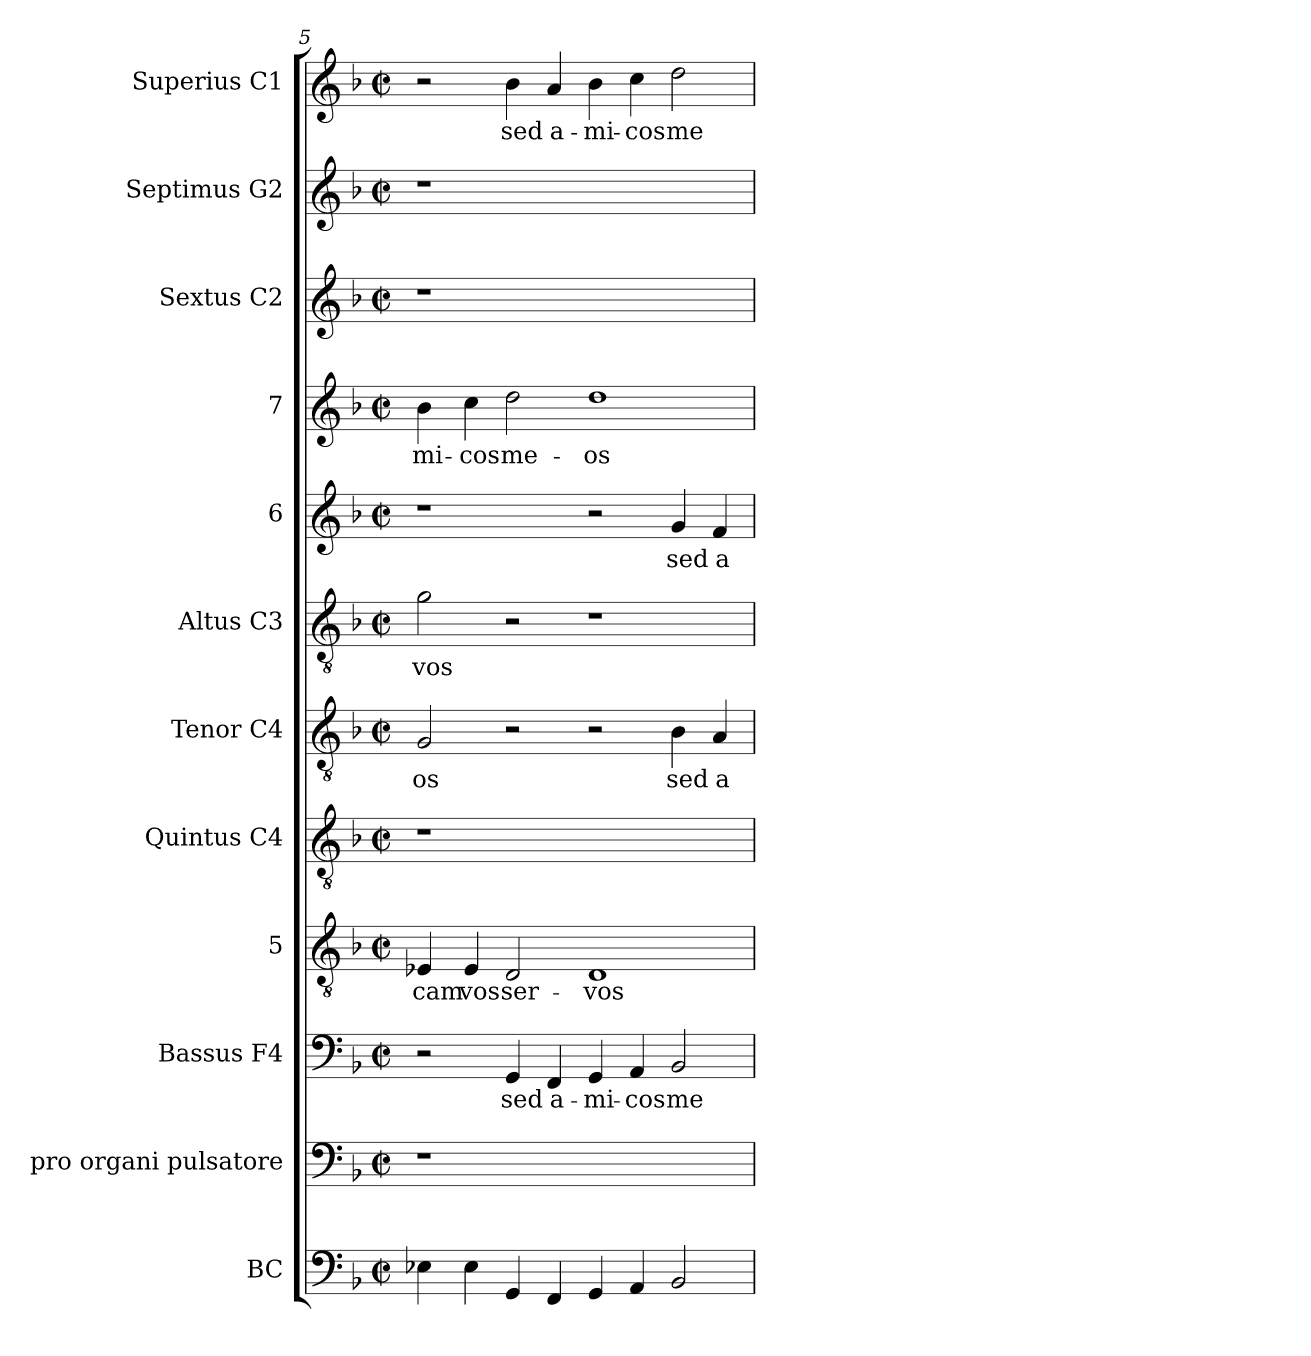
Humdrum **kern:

**kern	**kern	**kern	**text	**kern	**text	**kern	**kern	**text	**kern	**text	**kern	**text	**kern	**text	**kern	**kern	**kern	**text
*part12	*part11	*part10	*part10	*part9	*part9	*part8	*part7	*part7	*part6	*part6	*part5	*part5	*part4	*part4	*part3	*part2	*part1	*part1
*staff12	*staff11	*staff10	*staff10	*staff9	*staff9	*staff8	*staff7	*staff7	*staff6	*staff6	*staff5	*staff5	*staff4	*staff4	*staff3	*staff2	*staff1	*staff1
*I"BC	*I"pro organi  pulsatore	*I"Bassus  F4	*	*I"5	*	*I"Quintus  C4	*I"Tenor  C4	*	*I"Altus  C3	*	*I"6	*	*I"7	*	*I"Sextus  C2	*I"Septimus  G2	*I"Superius  C1	*
*I'BC	*	*I'B	*	*	*	*	*I'T	*	*I'A	*	*	*	*	*	*	*	*I'S	*
*clefF4	*clefF4	*clefF4	*	*clefGv2	*	*clefGv2	*clefGv2	*	*clefGv2	*	*clefG2	*	*clefG2	*	*clefG2	*clefG2	*clefG2	*
*k[b-]	*k[b-]	*k[b-]	*	*k[b-]	*	*k[b-]	*k[b-]	*	*k[b-]	*	*k[b-]	*	*k[b-]	*	*k[b-]	*k[b-]	*k[b-]	*
*F:	*F:	*F:	*	*F:	*	*F:	*F:	*	*F:	*	*F:	*	*F:	*	*F:	*F:	*F:	*
*M2/2	*M2/2	*M2/2	*	*M2/2	*	*M2/2	*M2/2	*	*M2/2	*	*M2/2	*	*M2/2	*	*M2/2	*M2/2	*M2/2	*
*met(c|)	*met(c|)	*met(c|)	*	*met(c|)	*	*met(c|)	*met(c|)	*	*met(c|)	*	*met(c|)	*	*met(c|)	*	*met(c|)	*met(c|)	*met(c|)	*
=5	=5	=5	=5	=5	=5	=5	=5	=5	=5	=5	=5	=5	=5	=5	=5	=5	=5	=5
!	!	!	!	!	!LO:LY:b:cj	!	!	!LO:LY:b:cj	!	!LO:LY:b:cj	!	!	!	!LO:LY:b:cj	!	!	!	!
4E-X\	1r	2r	.	4E-X/	-cam	1r	2G/	-os	2g\	-vos	1r	.	4b-\	-mi-	1r	1r	2r	.
!	!	!	!	!	!LO:LY:b:cj	!	!	!	!	!	!	!	!	!LO:LY:b:cj	!	!	!	!
4E-\	.	.	.	4E-/	vos	.	.	.	.	.	.	.	4cc\	-cos	.	.	.	.
!	!	!	!LO:LY:b:cj	!	!LO:LY:b:cj	!	!	!	!	!	!	!	!	!LO:LY:b:cj	!	!	!	!LO:LY:b:cj
4GG/	.	4GG/	sed	2D/	ser-	.	2r	.	2r	.	.	.	2dd\	me-	.	.	4b-\	sed
!	!	!	!LO:LY:b:cj	!	!	!	!	!	!	!	!	!	!	!	!	!	!	!LO:LY:b:cj
4FF/	.	4FF/	a-	.	.	.	.	.	.	.	.	.	.	.	.	.	4a/	a-
!	!	!	!LO:LY:b:cj	!	!LO:LY:b:cj	!	!	!	!	!	!	!	!	!LO:LY:b:cj	!	!	!	!LO:LY:b:cj
4GG/	1ryy	4GG/	-mi-	1D	-vos	1ryy	2r	.	1r	.	2r	.	1dd	-os	1ryy	1ryy	4b-\	-mi-
!	!	!	!LO:LY:b:cj	!	!	!	!	!	!	!	!	!	!	!	!	!	!	!LO:LY:b:cj
4AA/	.	4AA/	-cos	.	.	.	.	.	.	.	.	.	.	.	.	.	4cc\	-cos
!	!	!	!LO:LY:b:cj	!	!	!	!	!LO:LY:b:cj	!	!	!	!LO:LY:b:cj	!	!	!	!	!	!LO:LY:b:cj
2BB-/	.	2BB-/	me-	.	.	.	4B-\	sed	.	.	4g/	sed	.	.	.	.	2dd\	me-
!	!	!	!	!	!	!	!	!LO:LY:b:cj	!	!	!	!LO:LY:b:cj	!	!	!	!	!	!
.	.	.	.	.	.	.	4A/	a-	.	.	4f/	a-	.	.	.	.	.	.
=	=	=	=	=	=	=	=	=	=	=	=	=	=	=	=	=	=	=
*-	*-	*-	*-	*-	*-	*-	*-	*-	*-	*-	*-	*-	*-	*-	*-	*-	*-	*-
